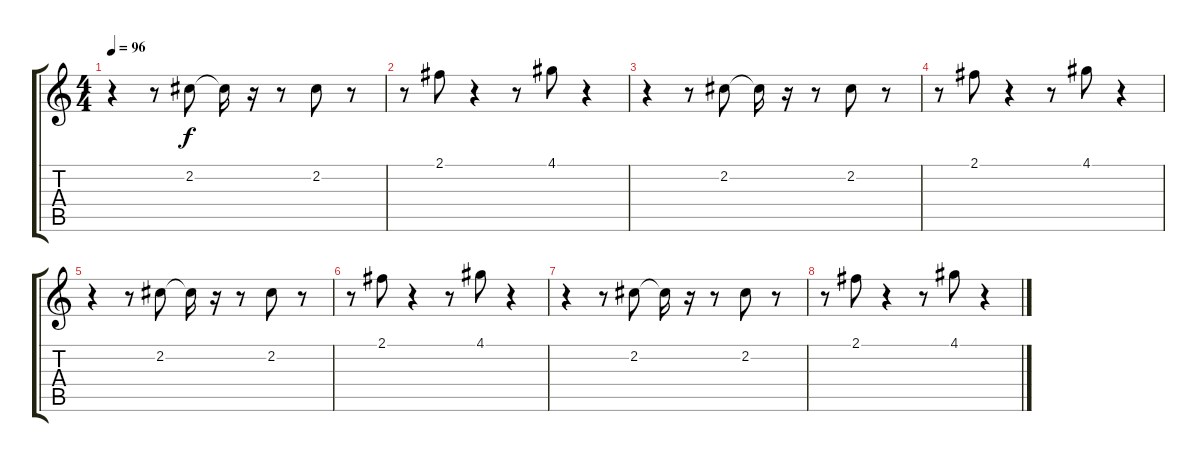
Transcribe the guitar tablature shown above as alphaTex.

\track "" {instrument acousticguitarsteel}
\staff {score tabs}
\tuning (E4 B3 G3 D3 A2 E2) {hide}
\ts (4 4)
\tempo 96
\clef g2
\ks c
r.4{dy f} r.8 2.2.8 2.2{t}.16 r.16 r.8 2.2.8 r.8 |
r.8 2.1.8 r.4 r.8 4.1.8 r.4 |
r.4 r.8 2.2.8 2.2{t}.16 r.16 r.8 2.2.8 r.8 |
r.8 2.1.8 r.4 r.8 4.1.8 r.4 |
r.4 r.8 2.2.8 2.2{t}.16 r.16 r.8 2.2.8 r.8 |
r.8 2.1.8 r.4 r.8 4.1.8 r.4 |
r.4 r.8 2.2.8 2.2{t}.16 r.16 r.8 2.2.8 r.8 |
r.8 2.1.8 r.4 r.8 4.1.8 r.4
